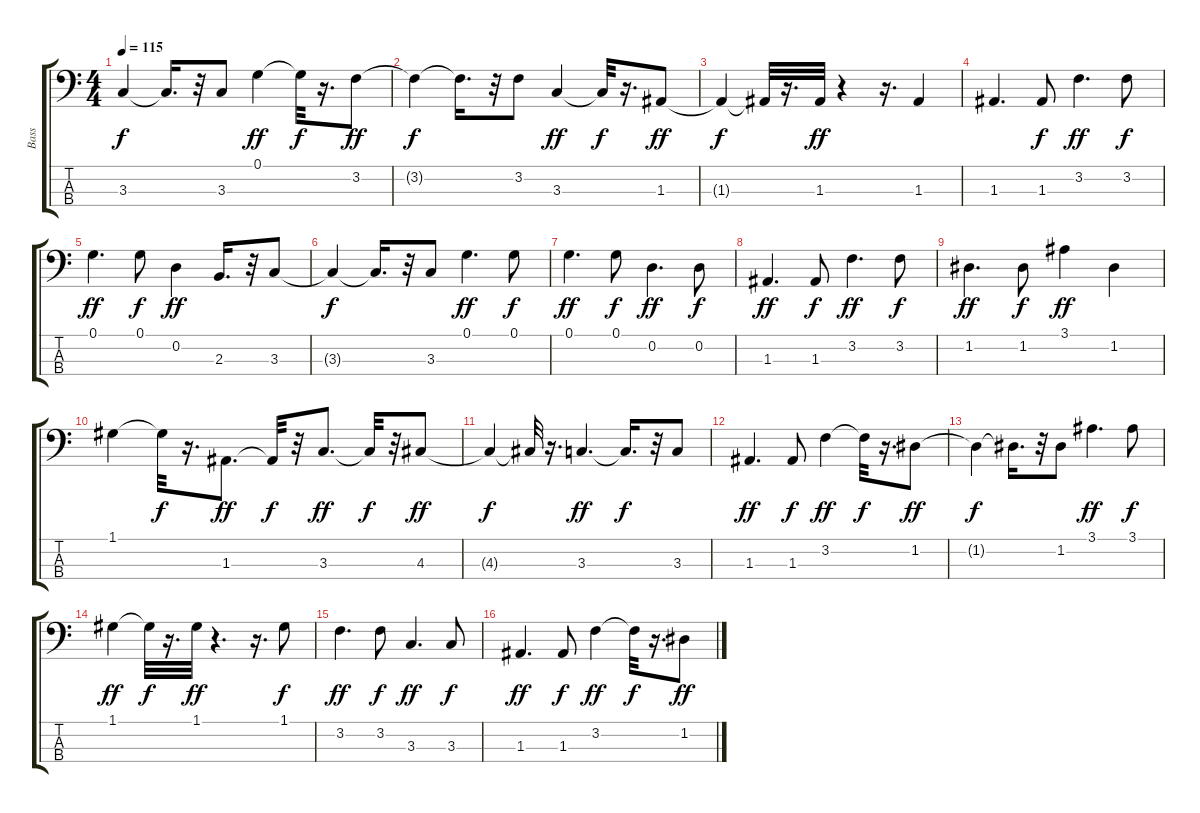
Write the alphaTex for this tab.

\track ("Bass" "Bass") {instrument acousticbass}
\staff {score tabs}
\tuning (G2 D2 A1 E1) {hide}
\ts (4 4)
\tempo 115
\clef f4
\ks c
3.3{t}.4{dy f} 3.3{t}.16{d} r.32 3.3.8 0.1.4{dy ff} 0.1{t}.32{dy f} r.16{d} 3.2.8{dy ff} |
3.2{t}.4{dy f} 3.2{t}.16{d} r.32 3.2.8 3.3.4{dy ff} 3.3{t}.32{dy f} r.16{d} 1.3.8{dy ff} |
1.3{t}.4{dy f} 1.3{t}.32 r.16{d} 1.3.32{dy ff} r.4 r.16{d} 1.3.4 |
1.3.4{d} 1.3.8{dy f} 3.2.4{d dy ff} 3.2.8{dy f} |
0.1.4{d dy ff} 0.1.8{dy f} 0.2.4{dy ff} 2.3.16{d} r.32 3.3.8 |
3.3{t}.4{dy f} 3.3{t}.16{d} r.32 3.3.8 0.1.4{d dy ff} 0.1.8{dy f} |
0.1.4{d dy ff} 0.1.8{dy f} 0.2.4{d dy ff} 0.2.8{dy f} |
1.3.4{d dy ff} 1.3.8{dy f} 3.2.4{d dy ff} 3.2.8{dy f} |
1.2.4{d dy ff} 1.2.8{dy f} 3.1.4{dy ff} 1.2.4 |
1.1.4 1.1{t}.32{dy f} r.16{d} 1.3.8{d dy ff} 1.3{t}.32{dy f} r.32 3.3.8{d dy ff} 3.3{t}.32{dy f} r.32 4.3.8{dy ff} |
4.3{t}.4{dy f} 4.3{t}.32 r.16{d} 3.3.4{d dy ff} 3.3{t}.16{d dy f} r.32 3.3.8 |
1.3.4{d dy ff} 1.3.8{dy f} 3.2.4{dy ff} 3.2{t}.32{dy f} r.16{d} 1.2.8{dy ff} |
1.2{t}.4{dy f} 1.2{t}.16{d} r.32 1.2.8 3.1.4{d dy ff} 3.1.8{dy f} |
1.1.4{dy ff} 1.1{t}.32{dy f} r.16{d} 1.1.32{dy ff} r.4{d} r.16{d} 1.1.8{dy f} |
3.2.4{d dy ff} 3.2.8{dy f} 3.3.4{d dy ff} 3.3.8{dy f} |
1.3.4{d dy ff} 1.3.8{dy f} 3.2.4{dy ff} 3.2{t}.32{dy f} r.16{d} 1.2.8{dy ff}
